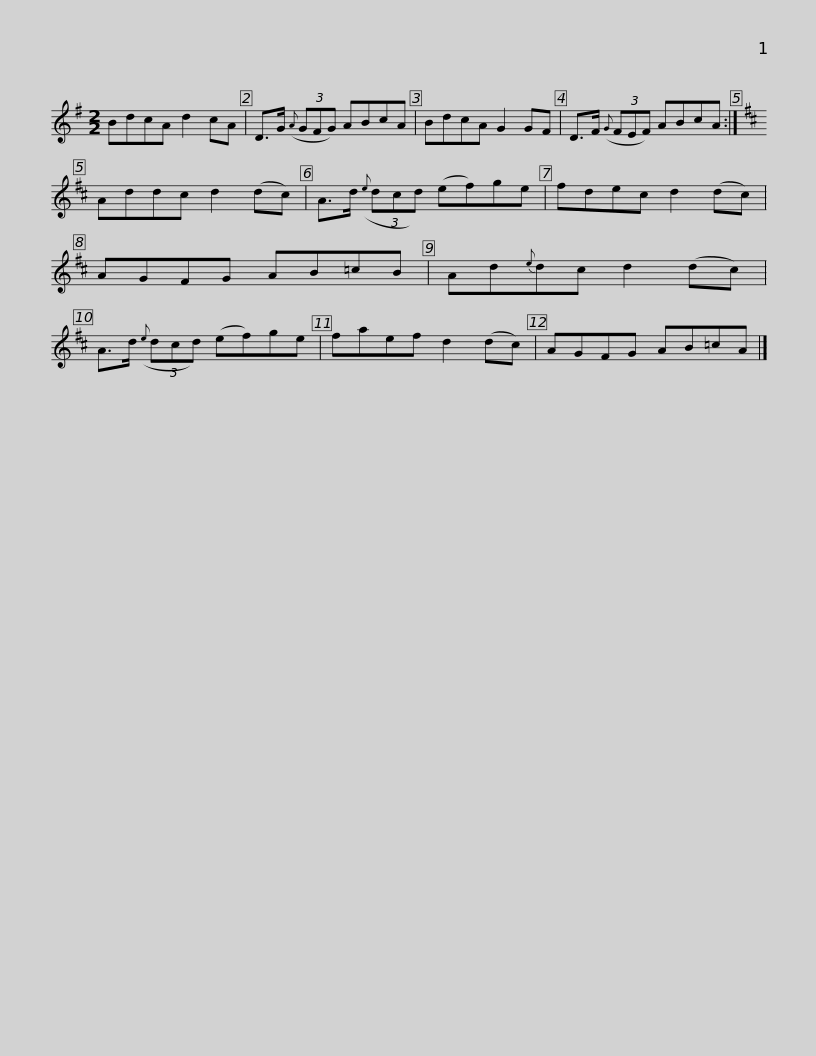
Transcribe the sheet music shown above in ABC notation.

X:1
L:1/8
M:2/2
I:linebreak $
K:G
V:1 treble
V:1
 BdcA d2 cA | D>G({A} (3GFG) ABcA | BdcA G2 GF | D>F({G} (3FEF) ABcA :|[K:D] Addc d2 (dc) |$ %5
 A>d({e} (3dcd) (ef)ge | fdec d2 (dc) | AGFG AB=cB | Ad{e}dc d2 (dc) | A>d({e} (3dcd) (ef)ge |$ %10
 faef d2 (dc) | AGFG AB=cA |] %12
